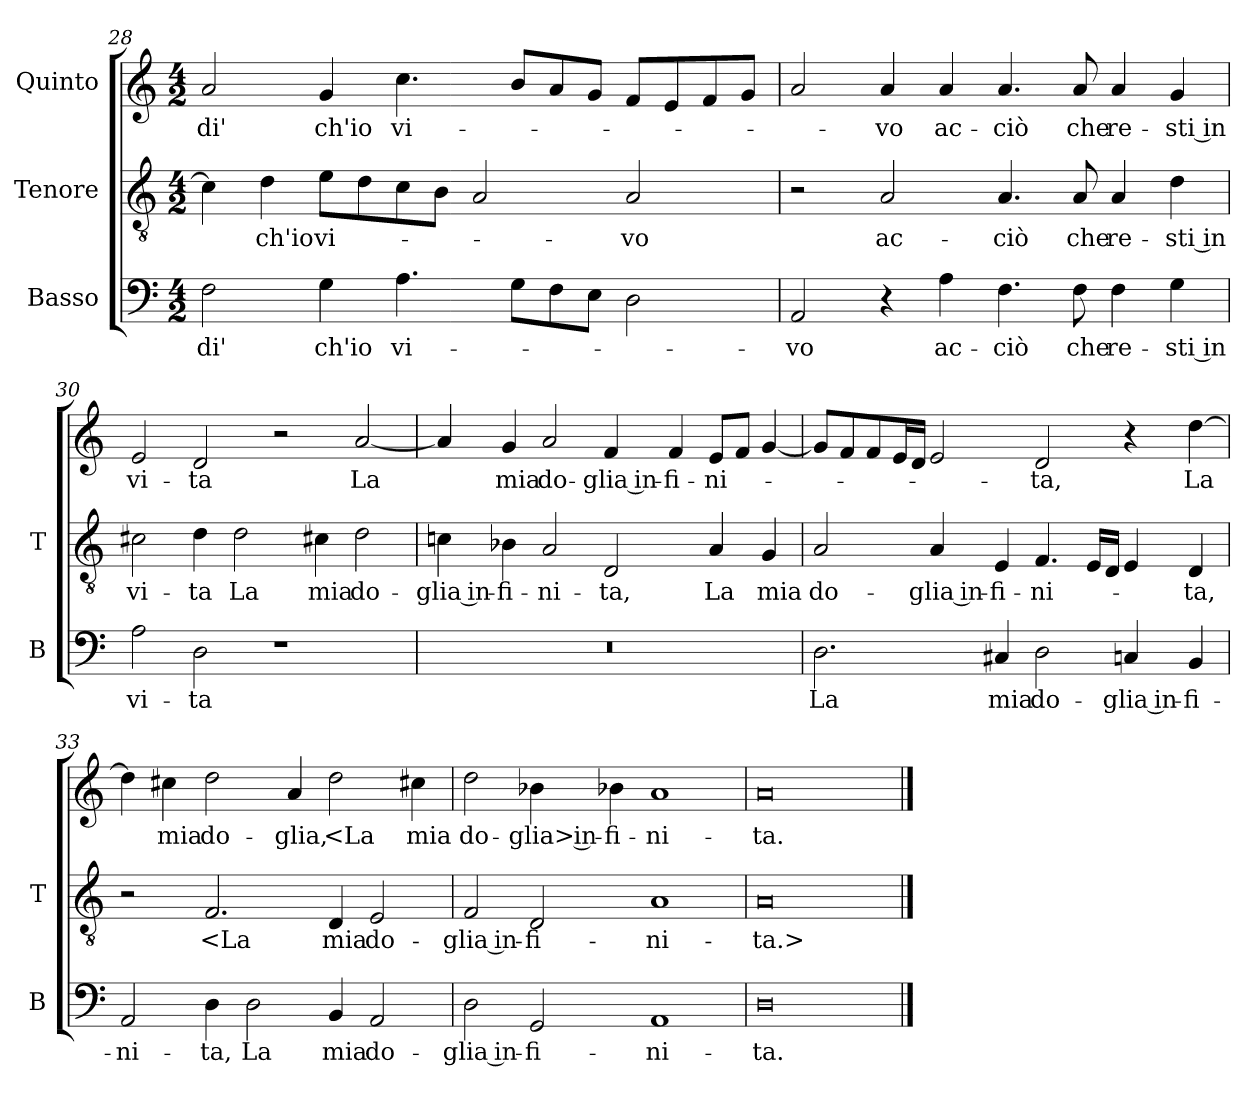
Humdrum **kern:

**kern	**text	**kern	**text	**kern	**text
*part3	*part3	*part2	*part2	*part1	*part1
*staff3	*staff3	*staff2	*staff2	*staff1	*staff1
*I"Basso	*	*I"Tenore	*	*I"Quinto	*
*I'B	*	*I'T	*	*	*
*clefF4	*	*clefGv2	*	*clefG2	*
*k[]	*	*k[]	*	*k[]	*
*C:	*	*C:	*	*C:	*
*M4/2	*	*M4/2	*	*M4/2	*
=28	=28	=28	=28	=28	=28
2F	di'	4c]	.	2a	di'
.	.	4d	ch'io	.	.
4G	ch'io	8eL	vi-	4g	ch'io
.	.	8d	.	.	.
4.A	vi-	8c	.	4.cc	vi-
.	.	8BJ	.	.	.
.	.	2A	.	.	.
8GL	.	.	.	8bL	.
8F	.	.	.	8a	.
8EJ	.	.	.	8gJ	.
2D	.	2A	-vo	8fL	.
.	.	.	.	8e	.
.	.	.	.	8f	.
.	.	.	.	8gJ	.
=29	=29	=29	=29	=29	=29
2AA	-vo	2r	.	2a	.
4r	.	2A	ac-	4a	-vo
4A	ac-	.	.	4a	ac-
4.F	-ciò	4.A	-ciò	4.a	-ciò
8F	che	8A	che	8a	che
4F	re-	4A	re-	4a	re-
4G	-sti in	4d	-sti in	4g	-sti in
=30	=30	=30	=30	=30	=30
2A	vi-	2c#X	vi-	2e	vi-
2D	-ta	4d	-ta	2d	-ta
.	.	2d	La	.	.
1r	.	.	.	2r	.
.	.	4c#X	mia	.	.
.	.	2d	do-	[2a	La
=31	=31	=31	=31	=31	=31
0r	.	4cn	-glia in-	4a]	.
.	.	4B-X	-fi-	4g	mia
.	.	2A	-ni-	2a	do-
.	.	2D	-ta,	4f	-glia in-
.	.	.	.	4f	-fi-
.	.	4A	La	8eL	-ni-
.	.	.	.	8fJ	.
.	.	4G	mia	[4g	.
=32	=32	=32	=32	=32	=32
2.D	La	2A	do-	8gL]	.
.	.	.	.	8f	.
.	.	.	.	8f	.
.	.	.	.	16eL	.
.	.	.	.	16dJJ	.
.	.	4A	-glia in-	2e	.
4C#X	mia	4E	-fi-	.	.
2D	do-	4.F	-ni-	2d	-ta,
.	.	16ELL	.	.	.
.	.	16DJJ	.	.	.
4Cn	-glia in-	4E	.	4r	.
4BB	-fi-	4D	-ta,	[4dd	La
=33	=33	=33	=33	=33	=33
2AA	-ni-	2r	.	4dd]	.
.	.	.	.	4cc#X	mia
4D	-ta,	2.F	<La	2dd	do-
2D	La	.	.	.	.
.	.	.	.	4a	-glia,
4BB	mia	4D	mia	2dd	<La
2AA	do-	2E	do-	.	.
.	.	.	.	4cc#X	mia
=34	=34	=34	=34	=34	=34
2D	-glia in-	2F	-glia in-	2dd	do-
2GG	-fi-	2D	-fi-	4b-X	-glia> in-
.	.	.	.	4b-X	-fi-
1AA	-ni-	1A	-ni-	1a	-ni-
=35	=35	=35	=35	=35	=35
0D	-ta.	0A	-ta.>	0a	-ta.
==	==	==	==	==	==
*-	*-	*-	*-	*-	*-
